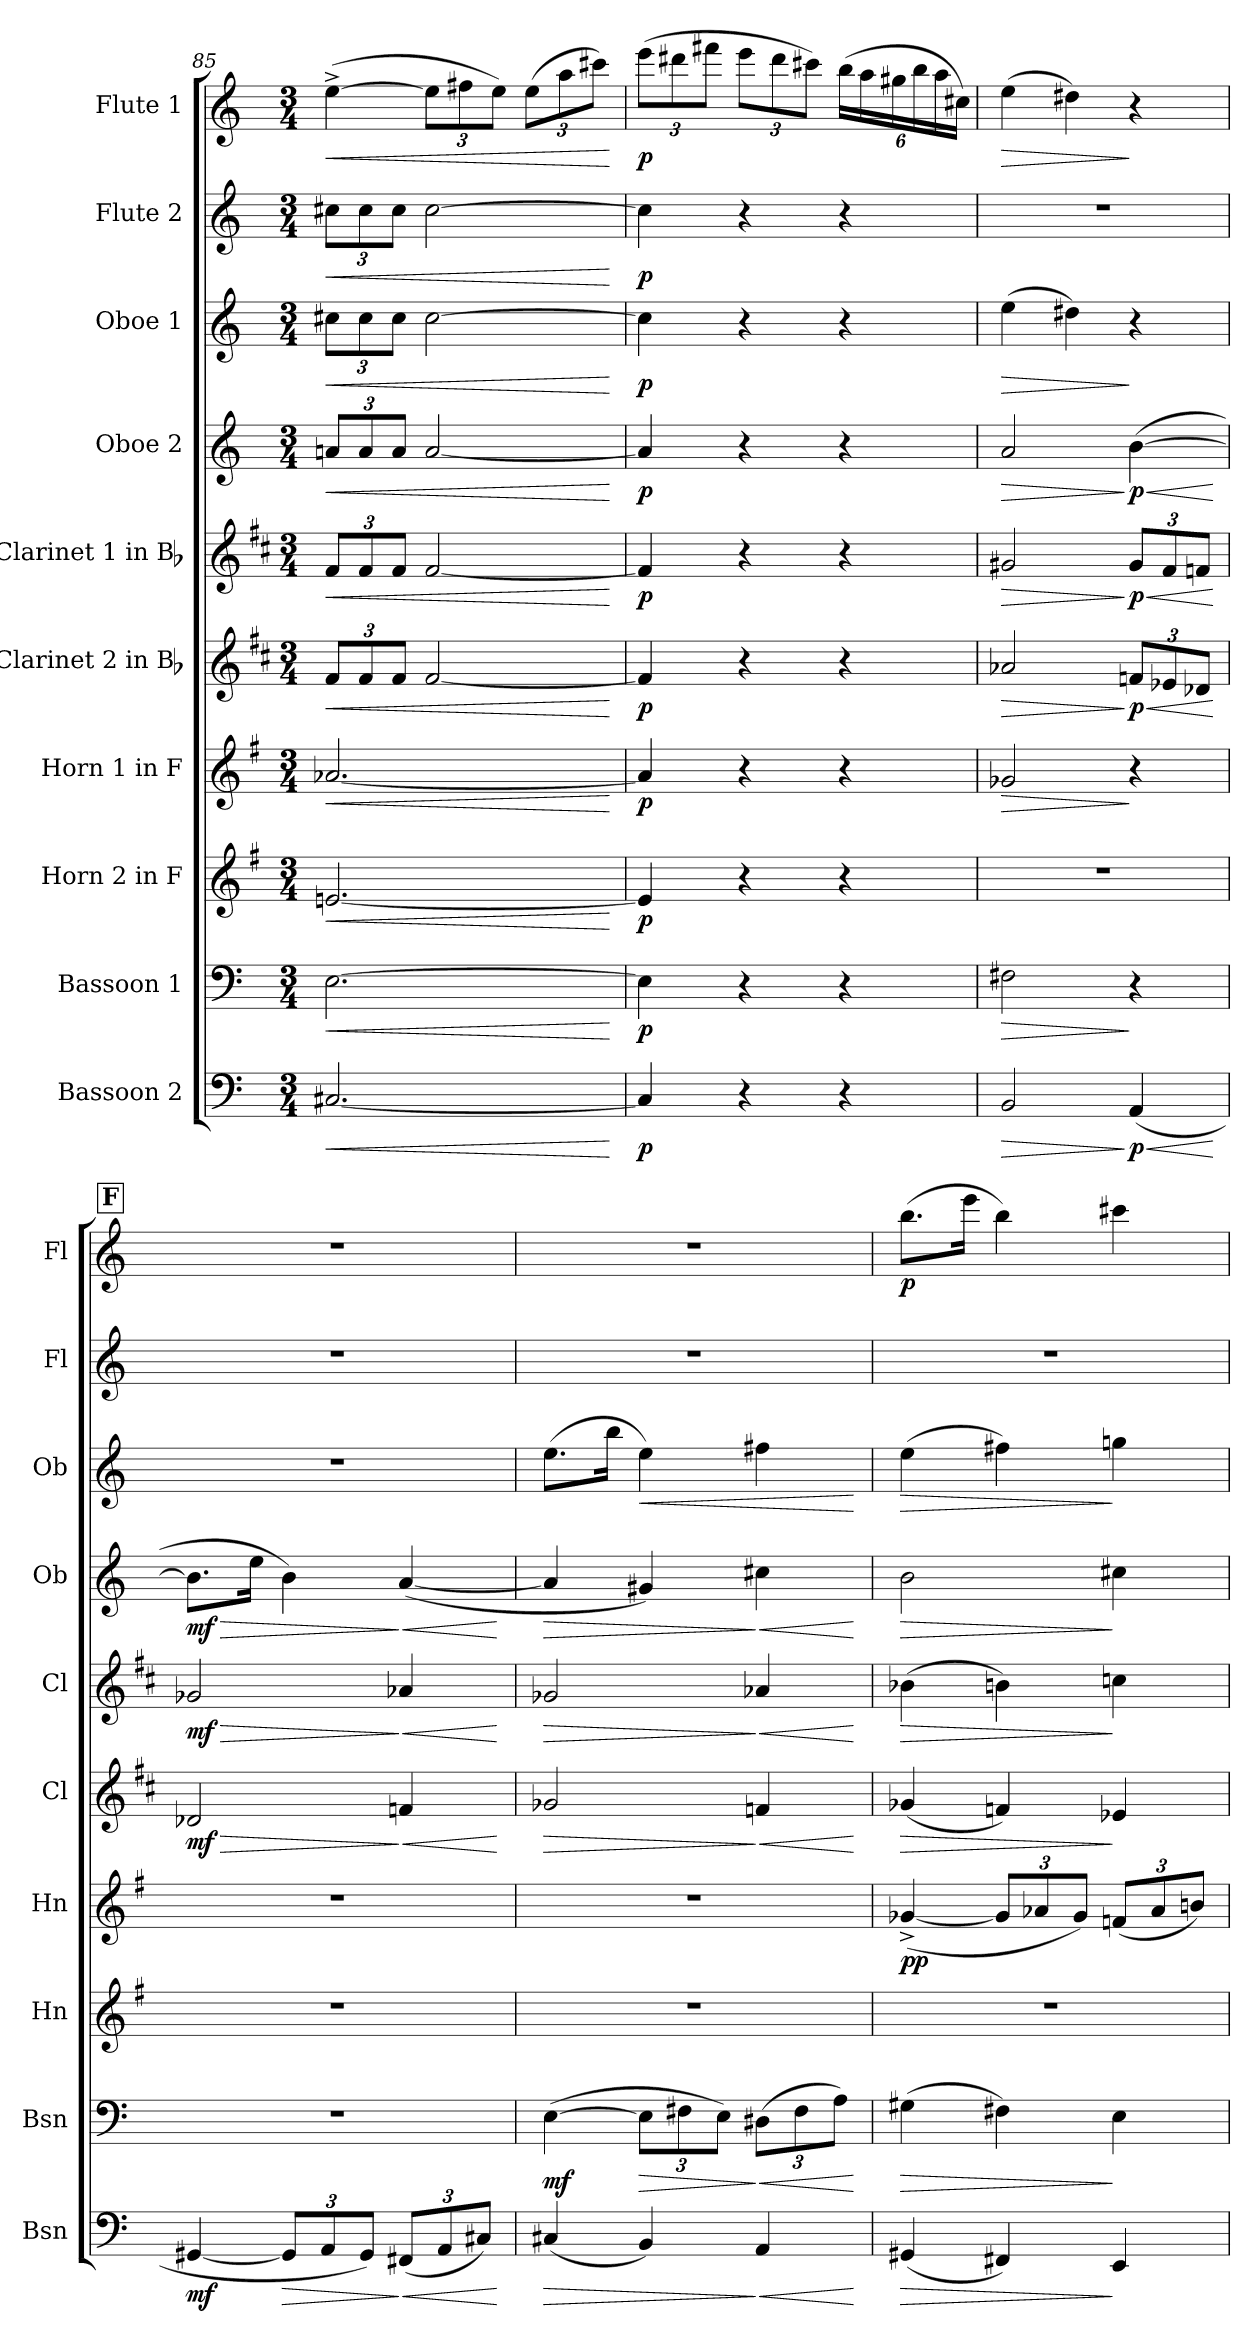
**kern	**dynam	**kern	**dynam	**kern	**dynam	**kern	**dynam	**kern	**dynam	**kern	**dynam	**kern	**dynam	**kern	**dynam	**kern	**dynam	**kern	**dynam
*part10	*part10	*part9	*part9	*part8	*part8	*part7	*part7	*part6	*part6	*part5	*part5	*part4	*part4	*part3	*part3	*part2	*part2	*part1	*part1
*staff10	*staff10	*staff9	*staff9	*staff8	*staff8	*staff7	*staff7	*staff6	*staff6	*staff5	*staff5	*staff4	*staff4	*staff3	*staff3	*staff2	*staff2	*staff1	*staff1
*I"Bassoon 2	*	*I"Bassoon 1	*	*I"Horn 2 in F	*	*I"Horn 1 in F	*	*I"Clarinet 2 in Bb	*	*I"Clarinet 1 in Bb	*	*I"Oboe 2	*	*I"Oboe 1	*	*I"Flute 2	*	*I"Flute 1	*
*I'Bsn	*	*I'Bsn	*	*I'Hn	*	*I'Hn	*	*I'Cl	*	*I'Cl	*	*I'Ob	*	*I'Ob	*	*I'Fl	*	*I'Fl	*
*clefF4	*	*clefF4	*	*clefG2	*	*clefG2	*	*clefG2	*	*clefG2	*	*clefG2	*	*clefG2	*	*clefG2	*	*clefG2	*
*	*	*	*	*ITrd4c7	*	*ITrd4c7	*	*ITrd1c2	*	*ITrd1c2	*	*	*	*	*	*	*	*	*
*k[]	*	*k[]	*	*k[]	*	*k[]	*	*k[]	*	*k[]	*	*k[]	*	*k[]	*	*k[]	*	*k[]	*
*M3/4	*	*M3/4	*	*M3/4	*	*M3/4	*	*M3/4	*	*M3/4	*	*M3/4	*	*M3/4	*	*M3/4	*	*M3/4	*
=85	=85	=85	=85	=85	=85	=85	=85	=85	=85	=85	=85	=85	=85	=85	=85	=85	=85	=85	=85
!	!LO:HP:b	!	!LO:HP:b	!	!LO:HP:b	!	!LO:HP:b	!	!	!	!	!	!	!	!	!	!	!	!
*	*	*	*	*	*	*	*	*Xbrackettup	*	*	*	*	*	*	*	*	*	*	*
!	!	!	!	!	!	!	!	!	!LO:HP:b	!	!	!	!	!	!	!	!	!	!
*	*	*	*	*	*	*	*	*	*	*Xbrackettup	*	*	*	*	*	*	*	*	*
!	!	!	!	!	!	!	!	!	!	!	!LO:HP:b	!	!	!	!	!	!	!	!
*	*	*	*	*	*	*	*	*	*	*	*	*Xbrackettup	*	*	*	*	*	*	*
!	!	!	!	!	!	!	!	!	!	!	!	!	!LO:HP:b	!	!LO:HP:b	!	!LO:HP:b	!	!LO:HP:b
[2.C#X/	<	[2.E\	<	[2.An/	<	[2.d-X/	<	12e/L	<	12e/L	<	12an/L	<	12cc#X\L	<	12cc#X\L	<	([4ee^\	<
.	.	.	.	.	.	.	.	12e/	.	12e/	.	12a/	.	12cc#\	.	12cc#\	.	.	.
.	.	.	.	.	.	.	.	12e/J	.	12e/J	.	12a/J	.	12cc#\J	.	12cc#\J	.	.	.
.	.	.	.	.	.	.	.	[2e/	.	[2e/	.	[2a/	.	[2cc#\	.	[2cc#\	.	12ee\L]	.
.	.	.	.	.	.	.	.	.	.	.	.	.	.	.	.	.	.	12ff#X\	.
.	.	.	.	.	.	.	.	.	.	.	.	.	.	.	.	.	.	12ee\J)	.
.	.	.	.	.	.	.	.	.	.	.	.	.	.	.	.	.	.	(12ee\L	.
.	.	.	.	.	.	.	.	.	.	.	.	.	.	.	.	.	.	12aa\	.
.	.	.	.	.	.	.	.	.	.	.	.	.	.	.	.	.	.	12ccc#X\J)	.
.	[	.	[	.	[	.	[	.	[	.	[	.	[	.	[	.	[	.	[
!!LO:PB:g=z
=86	=86	=86	=86	=86	=86	=86	=86	=86	=86	=86	=86	=86	=86	=86	=86	=86	=86	=86	=86
!	!LO:DY:b	!	!LO:DY:b	!	!LO:DY:b	!	!LO:DY:b	!	!LO:DY:b	!	!LO:DY:b	!	!LO:DY:b	!	!LO:DY:b	!	!LO:DY:b	!	!LO:DY:b
4C#/]	p	4E\]	p	4A/]	p	4d-/]	p	4e/]	p	4e/]	p	4a/]	p	4cc#\]	p	4cc#\]	p	(12eee\L	p
.	.	.	.	.	.	.	.	.	.	.	.	.	.	.	.	.	.	12ddd#X\	.
.	.	.	.	.	.	.	.	.	.	.	.	.	.	.	.	.	.	12fff#X\J	.
4r	.	4r	.	4r	.	4r	.	4r	.	4r	.	4r	.	4r	.	4r	.	12eee\L	.
.	.	.	.	.	.	.	.	.	.	.	.	.	.	.	.	.	.	12ddd#\	.
.	.	.	.	.	.	.	.	.	.	.	.	.	.	.	.	.	.	12ccc#X\J)	.
4r	.	4r	.	4r	.	4r	.	4r	.	4r	.	4r	.	4r	.	4r	.	(24bb\LL	.
.	.	.	.	.	.	.	.	.	.	.	.	.	.	.	.	.	.	24aa\	.
.	.	.	.	.	.	.	.	.	.	.	.	.	.	.	.	.	.	24gg#X\	.
.	.	.	.	.	.	.	.	.	.	.	.	.	.	.	.	.	.	24bb\	.
.	.	.	.	.	.	.	.	.	.	.	.	.	.	.	.	.	.	24aa\	.
.	.	.	.	.	.	.	.	.	.	.	.	.	.	.	.	.	.	24cc#X\JJ)	.
=87	=87	=87	=87	=87	=87	=87	=87	=87	=87	=87	=87	=87	=87	=87	=87	=87	=87	=87	=87
!	!LO:HP:b	!	!LO:HP:b	!	!	!	!LO:HP:b	!	!LO:HP:b	!	!LO:HP:b	!	!LO:HP:b	!	!LO:HP:b	!	!	!	!LO:HP:b
2BB/	>	2F#X\	>	2.r	.	2c-X/	>	2g-X/	>	2f#X/	>	2a/	>	(4ee\	>	2.r	.	(4ee\	>
.	.	.	.	.	.	.	.	.	.	.	.	.	.	4dd#X\)	.	.	.	4dd#X\)	.
!	!LO:HP:n=1:b	!	!	!	!	!	!	!	!LO:HP:n=1:b	!	!LO:HP:n=1:b	!	!LO:HP:n=1:b	!	!	!	!	!	!
!	!LO:DY:n=1:b	!	!	!	!	!	!	!	!LO:DY:n=1:b	!	!LO:DY:n=1:b	!	!LO:DY:n=1:b	!	!	!	!	!	!
(4AA/	] < p	4r	]	.	.	4r	]	12e-X/L	] < p	12f#/L	] < p	([4b\	] < p	4r	]	.	.	4r	]
.	.	.	.	.	.	.	.	12d-X/	.	12e/	.	.	.	.	.	.	.	.	.
.	.	.	.	.	.	.	.	12c-X/J	.	12e-X/J	.	.	.	.	.	.	.	.	.
.	[	.	.	.	.	.	.	.	[	.	[	.	[	.	.	.	.	.	.
!!LO:REH:place=s1:a:B:cj:fs=14:t=F
=88	=88	=88	=88	=88	=88	=88	=88	=88	=88	=88	=88	=88	=88	=88	=88	=88	=88	=88	=88
!	!LO:DY:b	!	!	!	!	!	!	!	!LO:HP:b	!	!LO:HP:b	!	!LO:HP:b	!	!	!	!	!	!
!	!	!	!	!	!	!	!	!	!LO:DY:n=1:b	!	!LO:DY:n=1:b	!	!LO:DY:n=1:b	!	!	!	!	!	!
[4GG#X/	mf	2.r	.	2.r	.	2.r	.	2c-X/	> mf	2f-X/	> mf	8.b\L]	> mf	2.r	.	2.r	.	2.r	.
.	.	.	.	.	.	.	.	.	.	.	.	16ee\Jk	.	.	.	.	.	.	.
*Xbrackettup	*	*	*	*	*	*	*	*	*	*	*	*	*	*	*	*	*	*	*
!	!LO:HP:b	!	!	!	!	!	!	!	!	!	!	!	!	!	!	!	!	!	!
12GG#/L]	>	.	.	.	.	.	.	.	.	.	.	4b\)	.	.	.	.	.	.	.
12AA/	.	.	.	.	.	.	.	.	.	.	.	.	.	.	.	.	.	.	.
12GG#/J)	.	.	.	.	.	.	.	.	.	.	.	.	.	.	.	.	.	.	.
!	!LO:HP:n=1:b	!	!	!	!	!	!	!	!LO:HP:n=1:b	!	!LO:HP:n=1:b	!	!LO:HP:n=1:b	!	!	!	!	!	!
(12FF#X/L	] <	.	.	.	.	.	.	4e-X/	] <	4g-X/	] <	([4a/	] <	.	.	.	.	.	.
12AA/	.	.	.	.	.	.	.	.	.	.	.	.	.	.	.	.	.	.	.
12C#X/J)	.	.	.	.	.	.	.	.	.	.	.	.	.	.	.	.	.	.	.
.	[	.	.	.	.	.	.	.	[	.	[	.	[	.	.	.	.	.	.
=89	=89	=89	=89	=89	=89	=89	=89	=89	=89	=89	=89	=89	=89	=89	=89	=89	=89	=89	=89
!	!LO:HP:b	!	!LO:DY:b	!	!	!	!	!	!LO:HP:b	!	!LO:HP:b	!	!LO:HP:b	!	!LO:DY:b	!	!	!	!
!	!	!	!	!	!	!	!	!	!	!	!	!	!	!	!LO:DY:n=1:b	!	!	!	!
(4C#X/	>	([4E\	mf	2.r	.	2.r	.	2f-X/	>	2f-X/	>	4a/]	>	(8.ee\L	p other-dynamics	2.r	.	2.r	.
.	.	.	.	.	.	.	.	.	.	.	.	.	.	16bb\Jk	.	.	.	.	.
!	!	!	!LO:HP:b	!	!	!	!	!	!	!	!	!	!	!	!LO:HP:b	!	!	!	!
4BB/)	.	12E\L]	>	.	.	.	.	.	.	.	.	4g#X/)	.	4ee\)	<	.	.	.	.
.	.	12F#X\	.	.	.	.	.	.	.	.	.	.	.	.	.	.	.	.	.
.	.	12E\J)	.	.	.	.	.	.	.	.	.	.	.	.	.	.	.	.	.
!	!LO:HP:n=1:b	!	!LO:HP:n=1:b	!	!	!	!	!	!LO:HP:n=1:b	!	!LO:HP:n=1:b	!	!LO:HP:n=1:b	!	!	!	!	!	!
4AA/	] <	(12D#X\L	] <	.	.	.	.	4e-X/	] <	4g-X/	] <	4cc#X\	] <	4ff#X\	.	.	.	.	.
.	.	12F#\	.	.	.	.	.	.	.	.	.	.	.	.	.	.	.	.	.
.	.	12A\J)	.	.	.	.	.	.	.	.	.	.	.	.	.	.	.	.	.
.	[	.	[	.	.	.	.	.	[	.	[	.	[	.	[	.	.	.	.
=90	=90	=90	=90	=90	=90	=90	=90	=90	=90	=90	=90	=90	=90	=90	=90	=90	=90	=90	=90
!	!LO:HP:b	!	!LO:HP:b	!	!	!	!LO:DY:b	!	!LO:HP:b	!	!LO:HP:b	!	!LO:HP:b	!	!LO:HP:b	!	!	!	!LO:DY:b
(4GG#X/	>	(4G#X\	>	2.r	.	([4c-X^/	pp	(4f-X/	>	(4a-X\	>	2b\	>	(4ee\	>	2.r	.	(8.bb\L	p
.	.	.	.	.	.	.	.	.	.	.	.	.	.	.	.	.	.	16eee\Jk	.
*	*	*	*	*	*	*Xbrackettup	*	*	*	*	*	*	*	*	*	*	*	*	*
4FF#X/)	.	4F#X\)	.	.	.	12c-/L]	.	4e-X/)	.	4an\)	.	.	.	4ff#X\)	.	.	.	4bb\)	.
.	.	.	.	.	.	12d-X/	.	.	.	.	.	.	.	.	.	.	.	.	.
.	.	.	.	.	.	12c-/J)	.	.	.	.	.	.	.	.	.	.	.	.	.
4EE/	]	4E\	]	.	.	(12B-X/L	.	4d-X/	]	4b-X\	]	4cc#X\	]	4ggn\	]	.	.	4ccc#X\	.
.	.	.	.	.	.	12d-/	.	.	.	.	.	.	.	.	.	.	.	.	.
.	.	.	.	.	.	12en/J)	.	.	.	.	.	.	.	.	.	.	.	.	.
=	=	=	=	=	=	=	=	=	=	=	=	=	=	=	=	=	=	=	=
*-	*-	*-	*-	*-	*-	*-	*-	*-	*-	*-	*-	*-	*-	*-	*-	*-	*-	*-	*-
